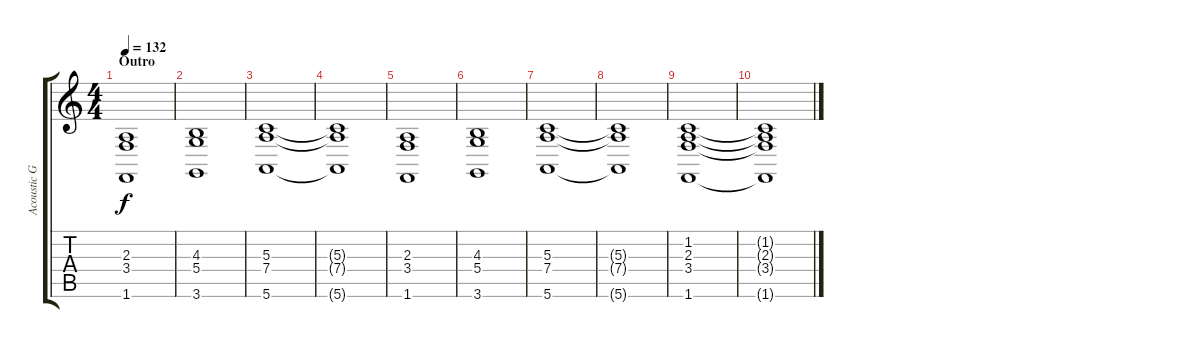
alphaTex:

\track ("Acoustic Grand Piano" "Acoustic G") {instrument acousticgrandpiano}
\staff {score tabs}
\tuning (E4 B3 G3 D3 A2 E2) {hide}
\ts (4 4)
\section ("" "Outro")
\tempo 132
\clef g2
\ks c
(2.3 3.4 1.6).1{dy f} |
(4.3 5.4 3.6).1 |
(5.3 7.4 5.6).1 |
(5.3{t} 7.4{t} 5.6{t}).1 |
(2.3 3.4 1.6).1 |
(4.3 5.4 3.6).1 |
(5.3 7.4 5.6).1 |
(5.3{t} 7.4{t} 5.6{t}).1 |
(1.2 2.3 3.4 1.6).1 |
(1.2{t} 2.3{t} 3.4{t} 1.6{t}).1
